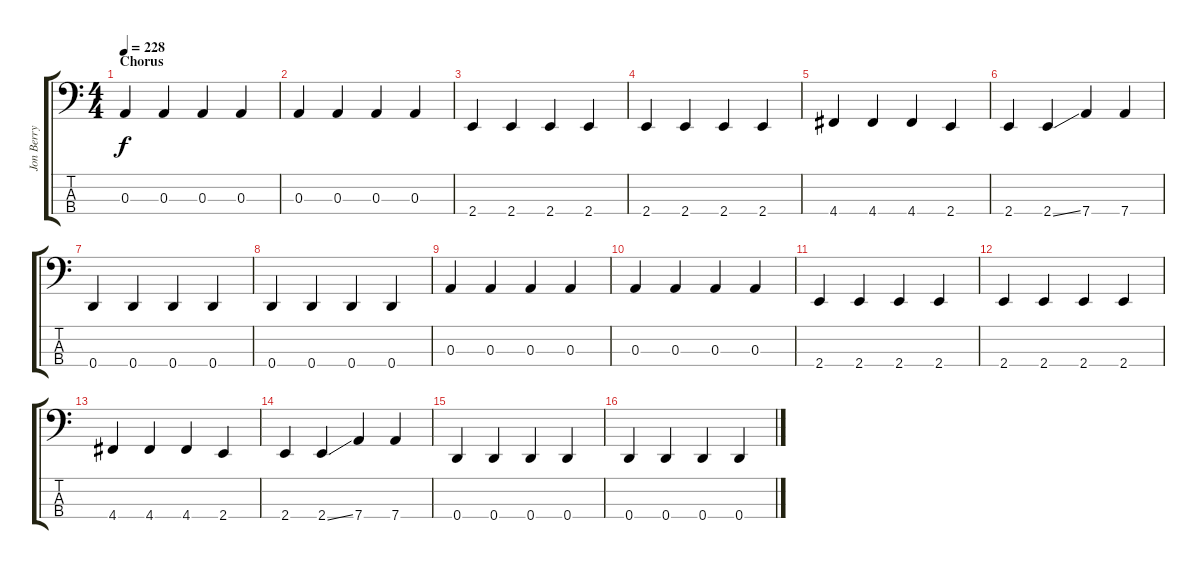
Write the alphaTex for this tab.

\track ("Jon Berry" "Jon Berry") {instrument electricbasspick}
\staff {score tabs}
\tuning (G2 D2 A1 D1) {hide}
\ts (4 4)
\section ("" "Chorus")
\tempo 228
\clef f4
\ks c
0.3.4{dy f} 0.3.4 0.3.4 0.3.4 |
0.3.4 0.3.4 0.3.4 0.3.4 |
2.4.4 2.4.4 2.4.4 2.4.4 |
2.4.4 2.4.4 2.4.4 2.4.4 |
4.4.4 4.4.4 4.4.4 2.4.4 |
2.4.4 2.4{ss}.4 7.4.4 7.4.4 |
0.4.4 0.4.4 0.4.4 0.4.4 |
0.4.4 0.4.4 0.4.4 0.4.4 |
0.3.4 0.3.4 0.3.4 0.3.4 |
0.3.4 0.3.4 0.3.4 0.3.4 |
2.4.4 2.4.4 2.4.4 2.4.4 |
2.4.4 2.4.4 2.4.4 2.4.4 |
4.4.4 4.4.4 4.4.4 2.4.4 |
2.4.4 2.4{ss}.4 7.4.4 7.4.4 |
0.4.4 0.4.4 0.4.4 0.4.4 |
0.4.4 0.4.4 0.4.4 0.4.4
